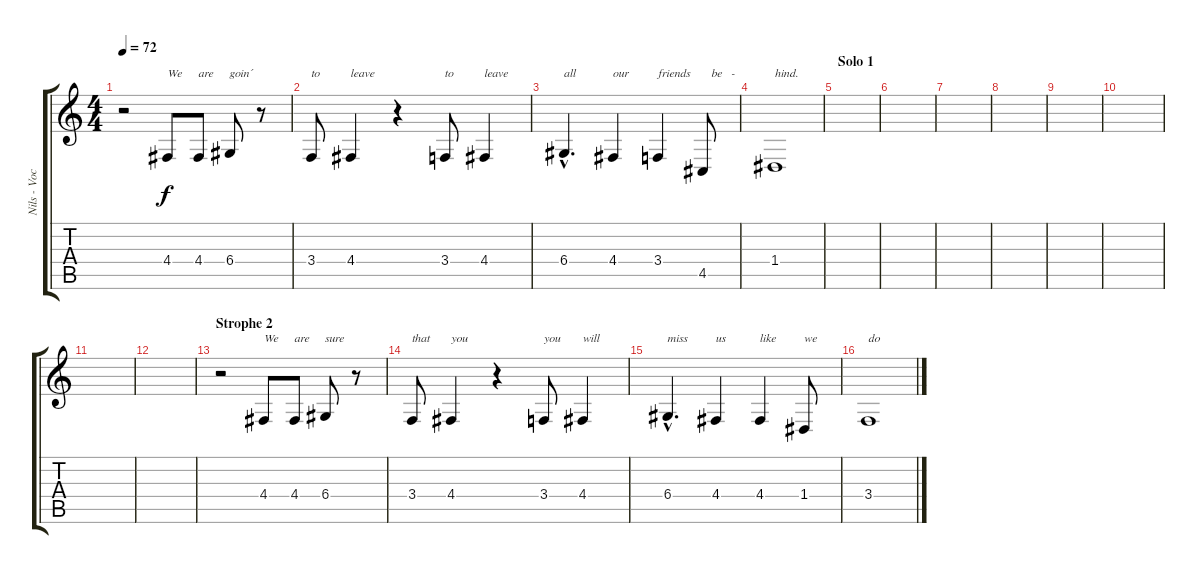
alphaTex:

\track ("Nils - Vocals" "Nils - Voc") {instrument lead6voice}
\staff {score tabs}
\tuning (E4 B3 G3 D3 A2 E2) {hide}
\ts (4 4)
\tempo 72
\clef g2
\ks c
r.2{dy f} 4.4.8{txt "We"} 4.4.8{txt "are"} 6.4.8{txt "goin´"} r.8 |
3.4.8{txt "to"} 4.4.4{txt "leave"} r.4 3.4.8{txt "to"} 4.4.4{txt "leave"} |
6.4{hac}.4{d txt "all"} 4.4.4{txt "our"} 3.4.4{txt "friends"} 4.5.8{txt "   be   -"} |
1.4.1{txt "hind."} |
\section ("" "Solo 1")
|
|
|
|
|
|
|
|
\section ("" "Strophe 2")
r.2 4.4.8{txt "We"} 4.4.8{txt "are"} 6.4.8{txt "sure"} r.8 |
3.4.8{txt "that"} 4.4.4{txt "you"} r.4 3.4.8{txt "you"} 4.4.4{txt "will"} |
6.4{hac}.4{d txt "miss"} 4.4.4{txt "us"} 4.4.4{txt "like"} 1.4.8{txt "we"} |
3.4.1{txt "do"}
